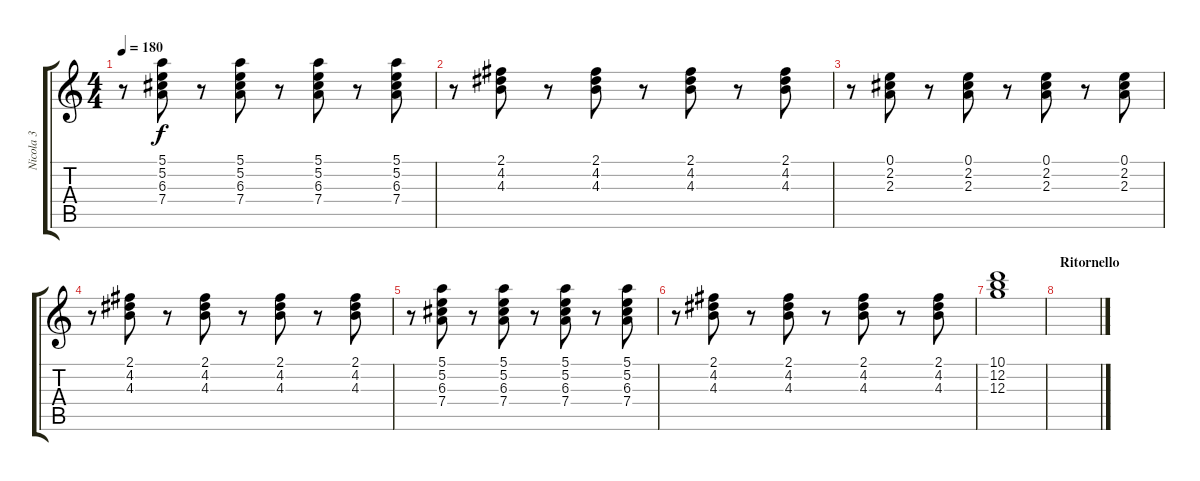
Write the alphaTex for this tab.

\track ("Nicola 3" "Nicola 3") {instrument electricguitarclean}
\staff {score tabs}
\tuning (E4 B3 G3 D3 A2 E2) {hide}
\ts (4 4)
\tempo 180
\clef g2
\ks c
r.8{dy f} (5.1 5.2 6.3 7.4).8 r.8 (5.1 5.2 6.3 7.4).8 r.8 (5.1 5.2 6.3 7.4).8 r.8 (5.1 5.2 6.3 7.4).8 |
r.8 (2.1 4.2 4.3).8 r.8 (2.1 4.2 4.3).8 r.8 (2.1 4.2 4.3).8 r.8 (2.1 4.2 4.3).8 |
r.8 (0.1 2.2 2.3).8 r.8 (0.1 2.2 2.3).8 r.8 (0.1 2.2 2.3).8 r.8 (0.1 2.2 2.3).8 |
r.8 (2.1 4.2 4.3).8 r.8 (2.1 4.2 4.3).8 r.8 (2.1 4.2 4.3).8 r.8 (2.1 4.2 4.3).8 |
r.8 (5.1 5.2 6.3 7.4).8 r.8 (5.1 5.2 6.3 7.4).8 r.8 (5.1 5.2 6.3 7.4).8 r.8 (5.1 5.2 6.3 7.4).8 |
r.8 (2.1 4.2 4.3).8 r.8 (2.1 4.2 4.3).8 r.8 (2.1 4.2 4.3).8 r.8 (2.1 4.2 4.3).8 |
(10.1 12.2 12.3).1 |
\section ("" "Ritornello")
